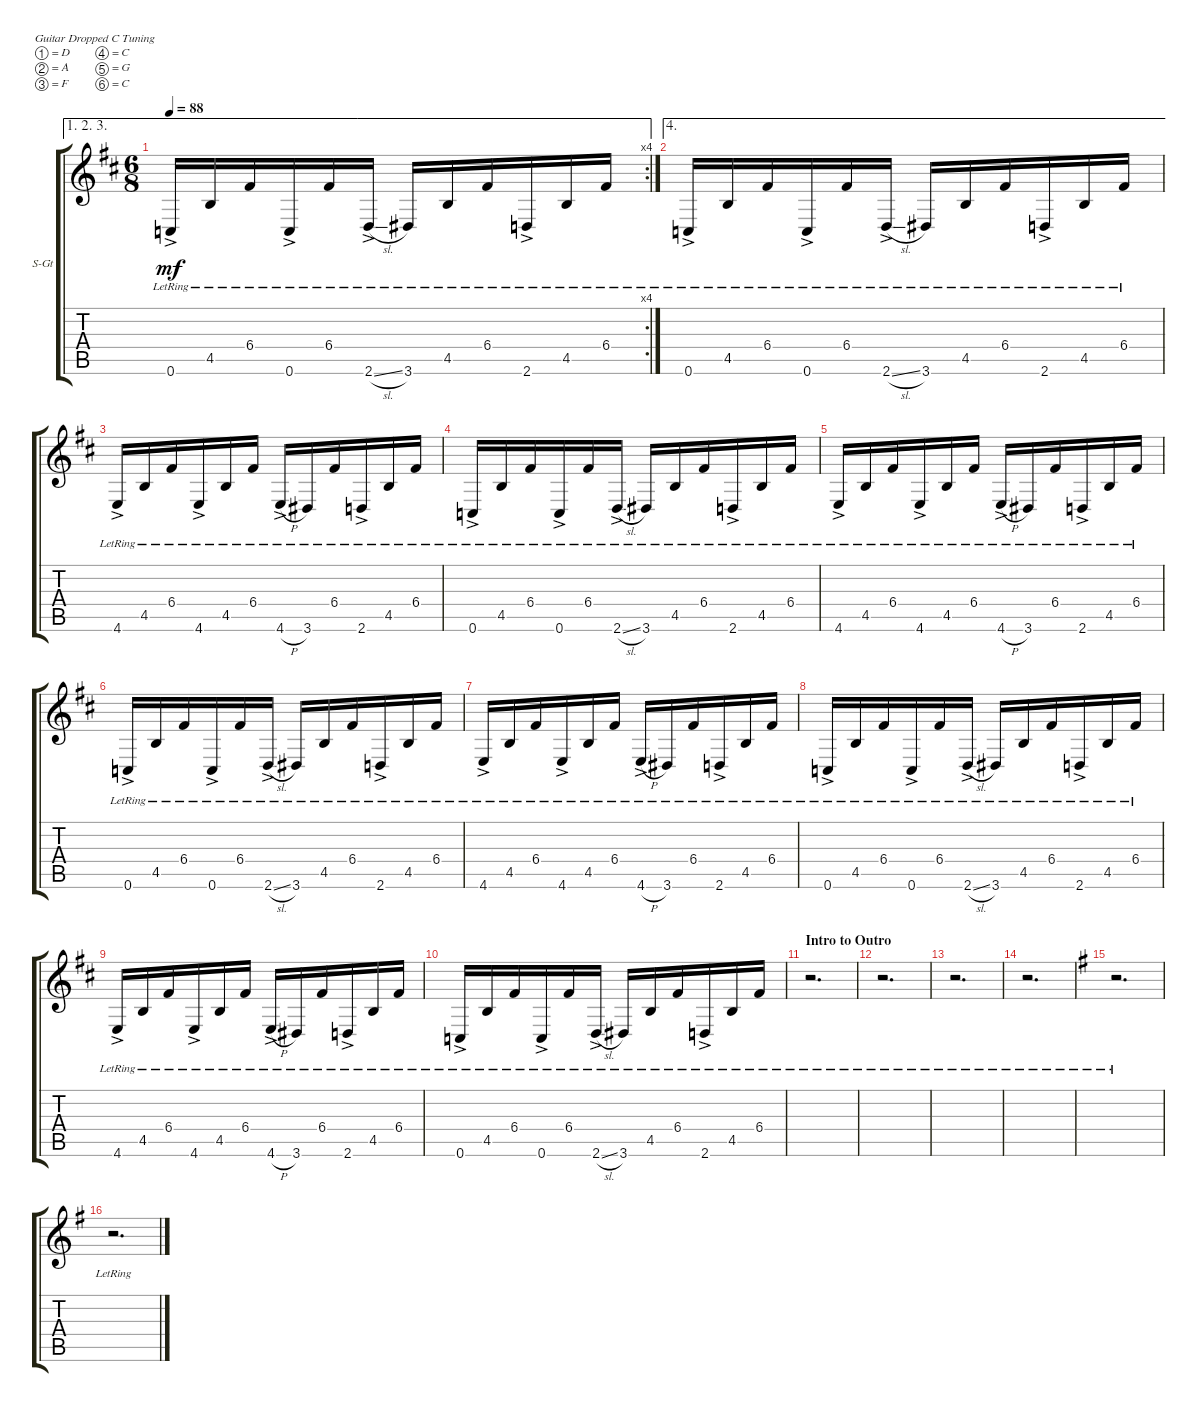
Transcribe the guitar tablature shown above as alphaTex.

\bracketExtendMode groupsimilarinstruments
\firstSystemTrackNameOrientation horizontal
\otherSystemsTrackNameOrientation horizontal
\track ("Steel Guitar" "S-Gt") {instrument acousticguitarsteel}
\staff {score tabs}
\tuning (D4 A3 F3 C3 G2 C2)
\ae (1 2 3)
\rc 4
\ts (6 8)
\tempo 88
\clef g2
\ks d
0.6{ac lr}.16{dy mf} 4.5{lr}.16 6.4{lr}.16 0.6{ac lr}.16 6.4{lr}.16 2.6{sl ac lr}.16 3.6{lr}.16 4.5{lr}.16 6.4{lr}.16 2.6{ac lr}.16 4.5{lr}.16 6.4{lr}.16 |
\ae 4
0.6{ac lr}.16 4.5{lr}.16 6.4{lr}.16 0.6{ac lr}.16 6.4{lr}.16 2.6{sl ac lr}.16 3.6{lr}.16 4.5{lr}.16 6.4{lr}.16 2.6{ac lr}.16 4.5{lr}.16 6.4{lr}.16 |
4.6{ac lr}.16 4.5{lr}.16 6.4{lr}.16 4.6{ac lr}.16 4.5{lr}.16 6.4{lr}.16 4.6{h ac lr}.16 3.6{lr}.16 6.4{lr}.16 2.6{ac lr}.16 4.5{lr}.16 6.4{lr}.16 |
0.6{ac lr}.16 4.5{lr}.16 6.4{lr}.16 0.6{ac lr}.16 6.4{lr}.16 2.6{sl ac lr}.16 3.6{lr}.16 4.5{lr}.16 6.4{lr}.16 2.6{ac lr}.16 4.5{lr}.16 6.4{lr}.16 |
4.6{ac lr}.16 4.5{lr}.16 6.4{lr}.16 4.6{ac lr}.16 4.5{lr}.16 6.4{lr}.16 4.6{h ac lr}.16 3.6{lr}.16 6.4{lr}.16 2.6{ac lr}.16 4.5{lr}.16 6.4{lr}.16 |
0.6{ac lr}.16 4.5{lr}.16 6.4{lr}.16 0.6{ac lr}.16 6.4{lr}.16 2.6{sl ac lr}.16 3.6{lr}.16 4.5{lr}.16 6.4{lr}.16 2.6{ac lr}.16 4.5{lr}.16 6.4{lr}.16 |
4.6{ac lr}.16 4.5{lr}.16 6.4{lr}.16 4.6{ac lr}.16 4.5{lr}.16 6.4{lr}.16 4.6{h ac lr}.16 3.6{lr}.16 6.4{lr}.16 2.6{ac lr}.16 4.5{lr}.16 6.4{lr}.16 |
0.6{ac lr}.16 4.5{lr}.16 6.4{lr}.16 0.6{ac lr}.16 6.4{lr}.16 2.6{sl ac lr}.16 3.6{lr}.16 4.5{lr}.16 6.4{lr}.16 2.6{ac lr}.16 4.5{lr}.16 6.4{lr}.16 |
4.6{ac lr}.16 4.5{lr}.16 6.4{lr}.16 4.6{ac lr}.16 4.5{lr}.16 6.4{lr}.16 4.6{h ac lr}.16 3.6{lr}.16 6.4{lr}.16 2.6{ac lr}.16 4.5{lr}.16 6.4{lr}.16 |
0.6{ac lr}.16 4.5{lr}.16 6.4{lr}.16 0.6{ac lr}.16 6.4{lr}.16 2.6{sl ac lr}.16 3.6{lr}.16 4.5{lr}.16 6.4{lr}.16 2.6{ac lr}.16 4.5{lr}.16 6.4{lr}.16 |
\section ("" "Intro to Outro")
r.2{d} |
r.2{d} |
r.2{d} |
r.2{d} |
\ks eminor
r.2{d} |
r.2{d}
